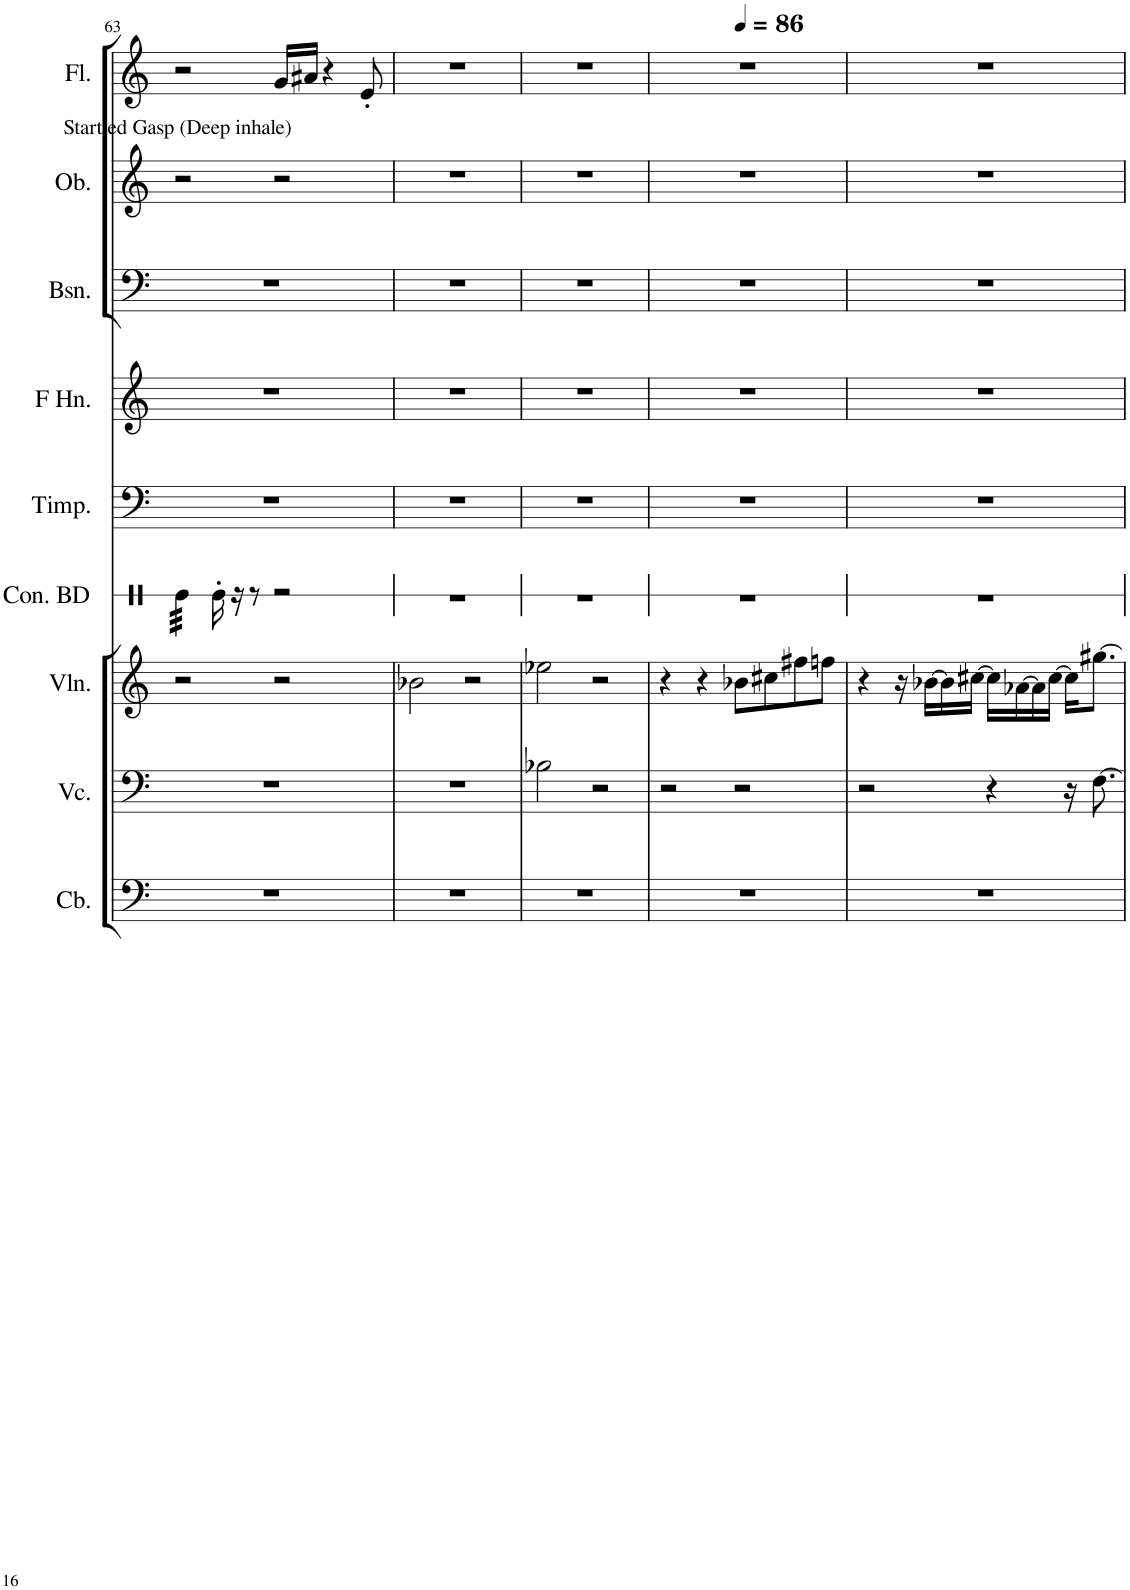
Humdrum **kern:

**kern	**kern	**kern	**kern	**kern	**kern	**kern	**kern	**kern
*part9	*part8	*part7	*part6	*part5	*part4	*part3	*part2	*part1
*staff9	*staff8	*staff7	*staff6	*staff5	*staff4	*staff3	*staff2	*staff1
*I"Contrabass	*I"Violoncello	*I"Violin	*I"Concert Bass Drum	*I"Timpani	*I"Horn in F	*I"Bassoon	*I"Oboe	*I"Flute
*I'Cb.	*I'Vc.	*I'Vln.	*I'Con. BD	*I'Timp.	*	*I'Bsn.	*I'Ob.	*I'Fl.
!!LO:PB:g=z
*clefF4	*clefF4	*clefG2	*clefX	*clefF4	*clefG2	*clefF4	*clefG2	*clefG2
*Trd7c12	*	*	*	*	*Trd4c7	*	*	*
*k[]	*k[]	*k[]	*k[]	*k[]	*k[]	*k[]	*k[]	*k[]
*M4/4	*M4/4	*M4/4	*M4/4	*M4/4	*M4/4	*M4/4	*M4/4	*M4/4
=63	=63	=63	=63	=63	=63	=63	=63	=63
!	!	!	!	!	!	!	!LO:TX:a:t=Startled Gasp (Deep inhale)	!
*	*	*	*tremolo	*	*	*	*	*
1r	1r	2r	32Re\LLL	1r	1r	1r	2r	2r
.	.	.	32Re\	.	.	.	.	.
.	.	.	32Re\	.	.	.	.	.
.	.	.	32Re\	.	.	.	.	.
.	.	.	32Re\	.	.	.	.	.
.	.	.	32Re\	.	.	.	.	.
.	.	.	32Re\	.	.	.	.	.
.	.	.	32Re\JJJ	.	.	.	.	.
*	*	*	*Xtremolo	*	*	*	*	*
.	.	.	16Re'\	.	.	.	.	.
.	.	.	16r	.	.	.	.	.
.	.	.	8r	.	.	.	.	.
.	.	2r	2r	.	.	.	2r	16g/LL
.	.	.	.	.	.	.	.	16a#X/JJ
.	.	.	.	.	.	.	.	4r
.	.	.	.	.	.	.	.	8e'/
=64	=64	=64	=64	=64	=64	=64	=64	=64
1r	1r	2b-X\	1r	1r	1r	1r	1r	1r
.	.	2r	.	.	.	.	.	.
=65	=65	=65	=65	=65	=65	=65	=65	=65
1r	2B-X\	2ee-X\	1r	1r	1r	1r	1r	1r
.	2r	2r	.	.	.	.	.	.
=66	=66	=66	=66	=66	=66	=66	=66	=66
*	*	*	*	*	*	*	*	*^
1r	2r	4r	1r	1r	1r	1r	1r	1r	2ryy
.	.	4r	.	.	.	.	.	.	.
*	*	*	*	*	*	*	*	*MM86	*
.	2r	8b-X\L	.	.	.	.	.	.	2ryy
.	.	8cc#X\	.	.	.	.	.	.	.
.	.	8ff#X\	.	.	.	.	.	.	.
.	.	8ffn\J	.	.	.	.	.	.	.
*	*	*	*	*	*	*	*	*v	*v
=67	=67	=67	=67	=67	=67	=67	=67	=67
1r	2r	4r	1r	1r	1r	1r	1r	1r
.	.	16r	.	.	.	.	.	.
.	.	[16b-X\LL	.	.	.	.	.	.
.	.	16b-\]	.	.	.	.	.	.
.	.	[16cc#X\JJ	.	.	.	.	.	.
.	4r	16cc#\LL]	.	.	.	.	.	.
.	.	[16a-X\	.	.	.	.	.	.
.	.	16a-\]	.	.	.	.	.	.
.	.	[16cc#\JJ	.	.	.	.	.	.
.	16r	16cc#\KL]	.	.	.	.	.	.
.	[8.F\	[8.gg#X\J	.	.	.	.	.	.
=	=	=	=	=	=	=	=	=
*-	*-	*-	*-	*-	*-	*-	*-	*-
